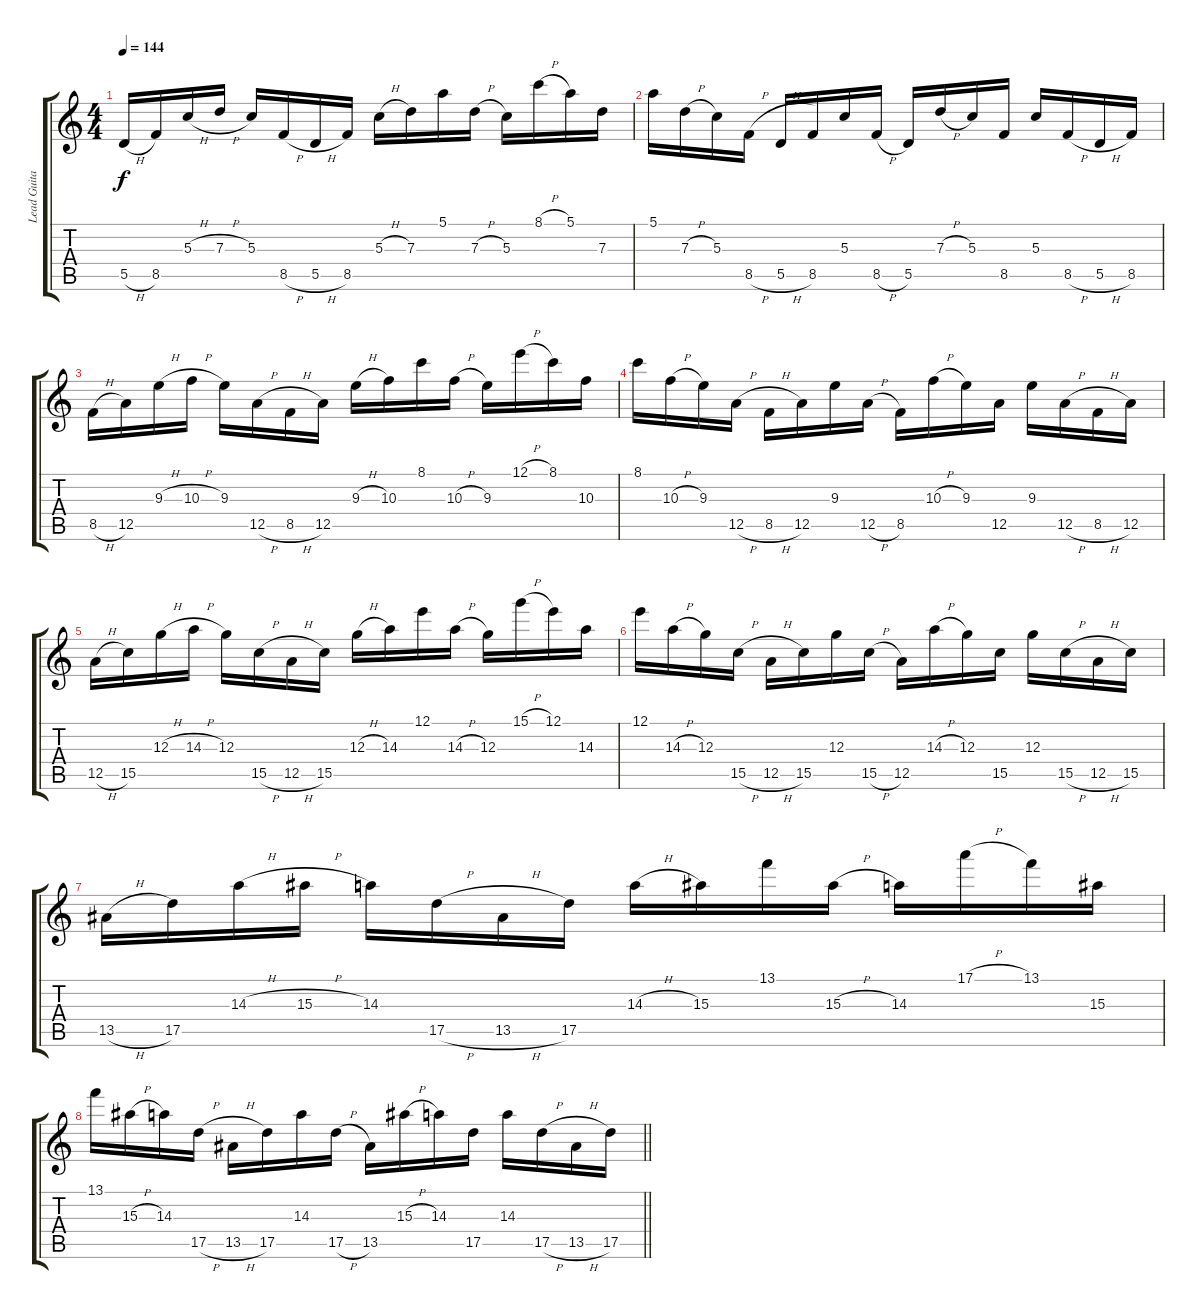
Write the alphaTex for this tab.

\track ("Lead Guitar 1" "Lead Guita") {instrument distortionguitar}
\staff {score tabs}
\tuning (E4 B3 G3 D3 A2 E2) {hide}
\ts (4 4)
\section ("" "")
\tempo 144
\clef g2
\ks c
5.5{h}.16{dy f} 8.5.16 5.3{h}.16 7.3{h}.16 5.3.16 8.5{h}.16 5.5{h}.16 8.5.16 5.3{h}.16 7.3.16 5.1.16 7.3{h}.16 5.3.16 8.1{h}.16 5.1.16 7.3.16 |
5.1.16 7.3{h}.16 5.3.16 8.5{h}.16 5.5{h}.16 8.5.16 5.3.16 8.5{h}.16 5.5.16 7.3{h}.16 5.3.16 8.5.16 5.3.16 8.5{h}.16 5.5{h}.16 8.5.16 |
8.5{h}.16 12.5.16 9.3{h}.16 10.3{h}.16 9.3.16 12.5{h}.16 8.5{h}.16 12.5.16 9.3{h}.16 10.3.16 8.1.16 10.3{h}.16 9.3.16 12.1{h}.16 8.1.16 10.3.16 |
8.1.16 10.3{h}.16 9.3.16 12.5{h}.16 8.5{h}.16 12.5.16 9.3.16 12.5{h}.16 8.5.16 10.3{h}.16 9.3.16 12.5.16 9.3.16 12.5{h}.16 8.5{h}.16 12.5.16 |
12.5{h}.16 15.5.16 12.3{h}.16 14.3{h}.16 12.3.16 15.5{h}.16 12.5{h}.16 15.5.16 12.3{h}.16 14.3.16 12.1.16 14.3{h}.16 12.3.16 15.1{h}.16 12.1.16 14.3.16 |
12.1.16 14.3{h}.16 12.3.16 15.5{h}.16 12.5{h}.16 15.5.16 12.3.16 15.5{h}.16 12.5.16 14.3{h}.16 12.3.16 15.5.16 12.3.16 15.5{h}.16 12.5{h}.16 15.5.16 |
13.5{h}.16 17.5.16 14.3{h}.16 15.3{h}.16 14.3.16 17.5{h}.16 13.5{h}.16 17.5.16 14.3{h}.16 15.3.16 13.1.16 15.3{h}.16 14.3.16 17.1{h}.16 13.1.16 15.3.16 |
\barLineRight lightlight
13.1.16 15.3{h}.16 14.3.16 17.5{h}.16 13.5{h}.16 17.5.16 14.3.16 17.5{h}.16 13.5.16 15.3{h}.16 14.3.16 17.5.16 14.3.16 17.5{h}.16 13.5{h}.16 17.5.16
